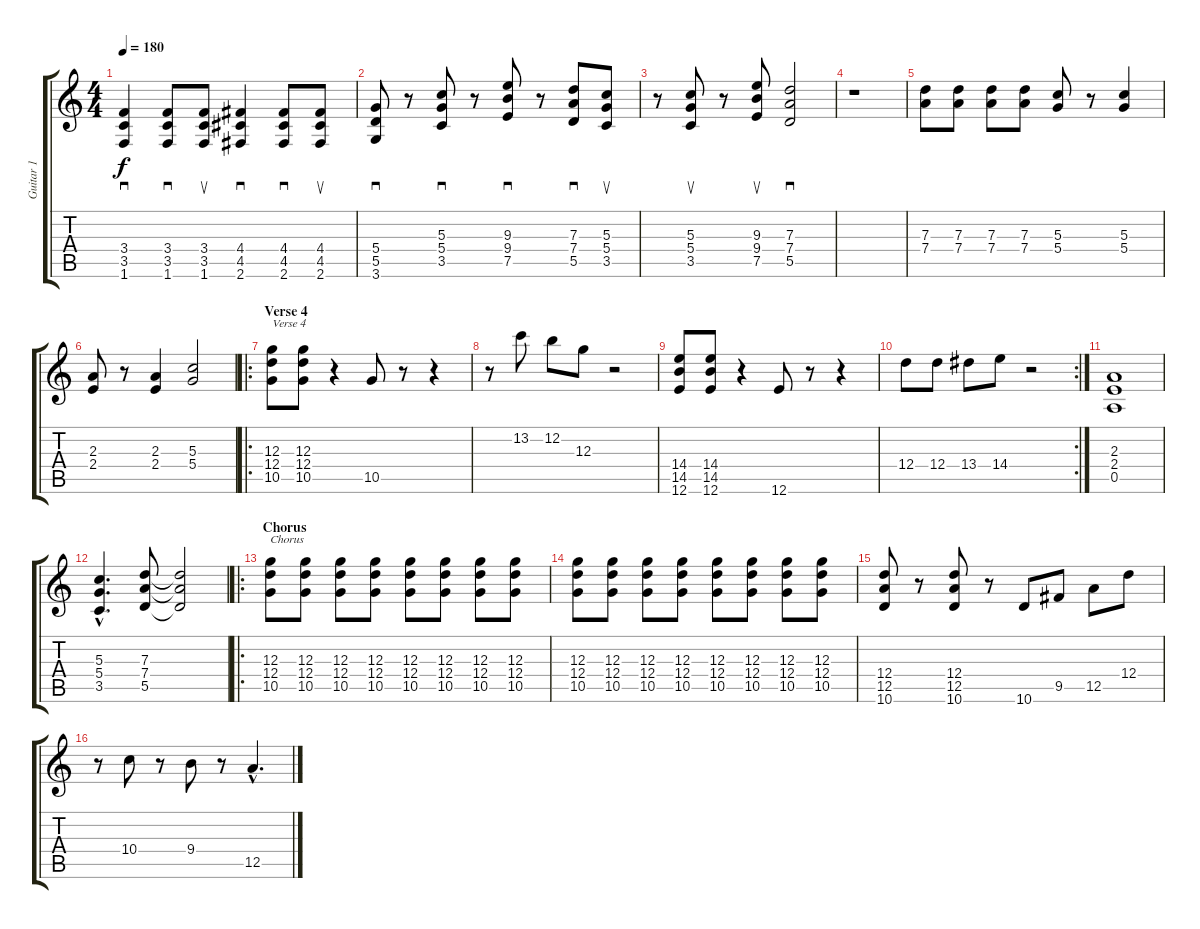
\track ("Guitar 1" "Guitar 1") {instrument distortionguitar}
\staff {score tabs}
\tuning (E4 B3 G3 D3 A2 E2) {hide}
\ts (4 4)
\tempo 180
\clef g2
\ks c
(3.4 3.5 1.6).4{sd dy f} (3.4 3.5 1.6).8{sd} (3.4 3.5 1.6).8{su} (4.4 4.5 2.6).4{sd} (4.4 4.5 2.6).8{sd} (4.4 4.5 2.6).8{su} |
(5.4 5.5 3.6).8{sd} r.8 (5.3 5.4 3.5).8{sd} r.8 (9.3 9.4 7.5).8{sd} r.8 (7.3 7.4 5.5).8{sd} (5.3 5.4 3.5).8{su} |
r.8 (5.3 5.4 3.5).8{su} r.8 (9.3 9.4 7.5).8{su} (7.3 7.4 5.5).2{sd} |
r.1 |
(7.3 7.4).8 (7.3 7.4).8 (7.3 7.4).8 (7.3 7.4).8 (5.3 5.4).8 r.8 (5.3 5.4).4 |
(2.3 2.4).8 r.8 (2.3 2.4).4 (5.3 5.4).2 |
\ro
\section ("" "Verse 4")
(12.3 12.4 10.5).8{txt "Verse 4"} (12.3 12.4 10.5).8 r.4 10.5.8 r.8 r.4 |
r.8 13.2.8 12.2.8 12.3.8 r.2 |
(14.4 14.5 12.6).8 (14.4 14.5 12.6).8 r.4 12.6.8 r.8 r.4 |
\rc 2
12.4.8 12.4.8 13.4.8 14.4.8 r.2 |
(2.3 2.4 0.5).1 |
(5.3{hac} 5.4{hac} 3.5{hac}).4{d} (7.3 7.4 5.5).8 (7.3{t} 7.4{t} 5.5{t}).2 |
\ro
\section ("" "Chorus")
(12.3 12.4 10.5).8{txt "Chorus"} (12.3 12.4 10.5).8 (12.3 12.4 10.5).8 (12.3 12.4 10.5).8 (12.3 12.4 10.5).8 (12.3 12.4 10.5).8 (12.3 12.4 10.5).8 (12.3 12.4 10.5).8 |
(12.3 12.4 10.5).8 (12.3 12.4 10.5).8 (12.3 12.4 10.5).8 (12.3 12.4 10.5).8 (12.3 12.4 10.5).8 (12.3 12.4 10.5).8 (12.3 12.4 10.5).8 (12.3 12.4 10.5).8 |
(12.4 12.5 10.6).8 r.8 (12.4 12.5 10.6).8 r.8 10.6.8 9.5.8 12.5.8 12.4.8 |
r.8 10.4.8 r.8 9.4.8 r.8 12.5{hac}.4{d}
